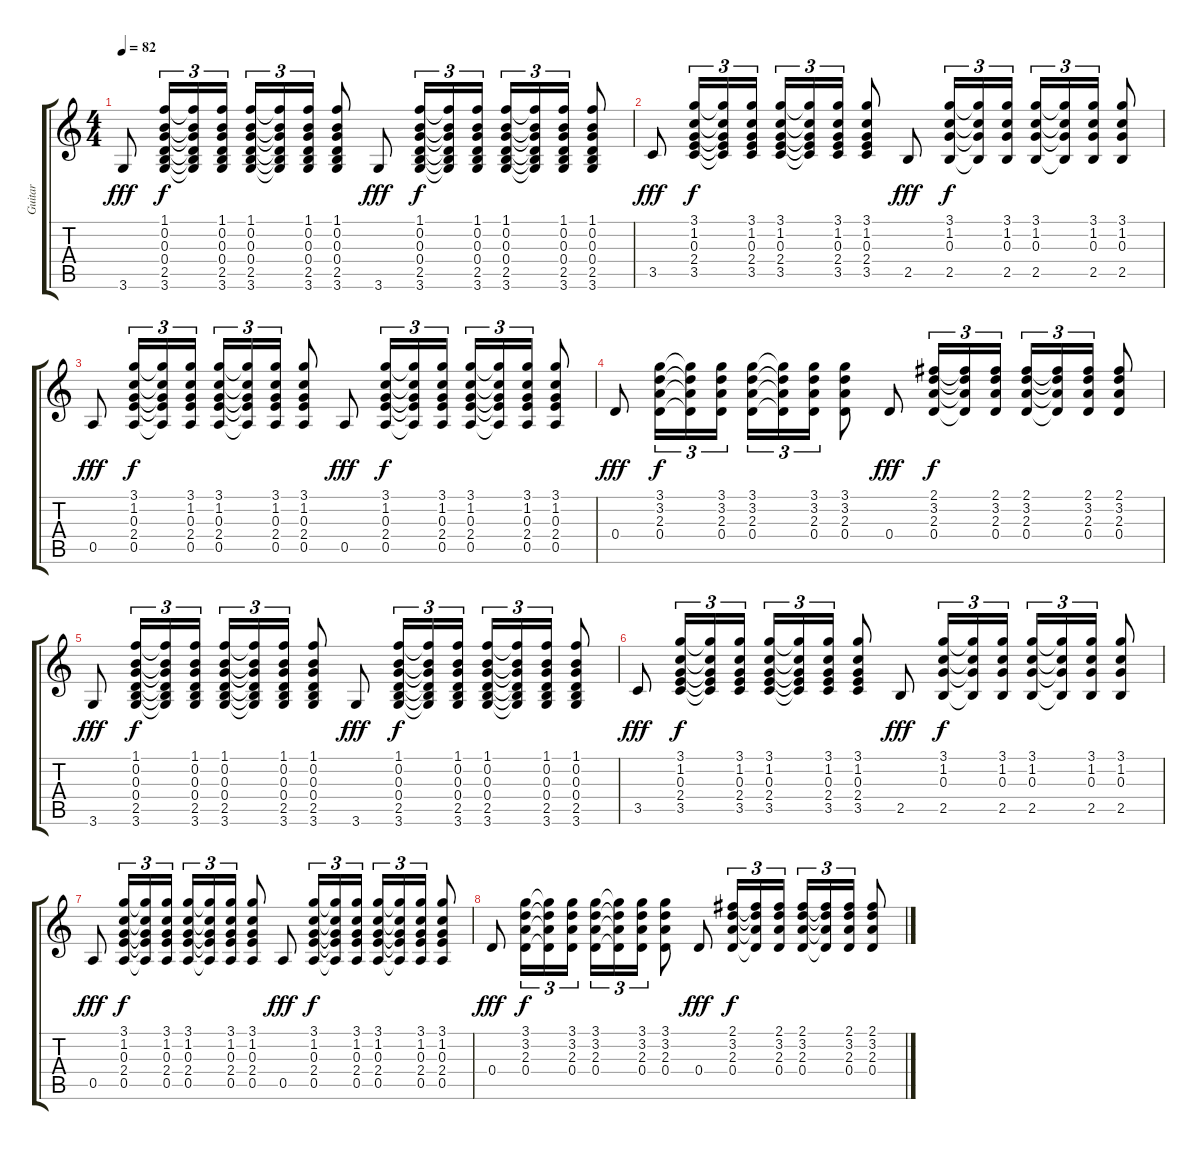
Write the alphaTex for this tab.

\track ("Guitar" "Guitar") {instrument acousticguitarsteel}
\staff {score tabs}
\tuning (E4 B3 G3 D3 A2 E2) {hide}
\ts (4 4)
\tempo 82
\clef g2
\ks c
3.6.8{dy fff} (1.1 0.2 0.3 0.4 2.5 3.6).16{tu (3 2) dy f} (1.1{t} 0.2{t} 0.3{t} 0.4{t} 2.5{t} 3.6{t}).16{tu (3 2)} (1.1 0.2 0.3 0.4 2.5 3.6).16{tu (3 2)} (1.1 0.2 0.3 0.4 2.5 3.6).16{tu (3 2)} (1.1{t} 0.2{t} 0.3{t} 0.4{t} 2.5{t} 3.6{t}).16{tu (3 2)} (1.1 0.2 0.3 0.4 2.5 3.6).16{tu (3 2)} (1.1 0.2 0.3 0.4 2.5 3.6).8 3.6.8{dy fff} (1.1 0.2 0.3 0.4 2.5 3.6).16{tu (3 2) dy f} (1.1{t} 0.2{t} 0.3{t} 0.4{t} 2.5{t} 3.6{t}).16{tu (3 2)} (1.1 0.2 0.3 0.4 2.5 3.6).16{tu (3 2)} (1.1 0.2 0.3 0.4 2.5 3.6).16{tu (3 2)} (1.1{t} 0.2{t} 0.3{t} 0.4{t} 2.5{t} 3.6{t}).16{tu (3 2)} (1.1 0.2 0.3 0.4 2.5 3.6).16{tu (3 2)} (1.1 0.2 0.3 0.4 2.5 3.6).8 |
3.5.8{dy fff} (3.1 1.2 0.3 2.4 3.5).16{tu (3 2) dy f} (3.1{t} 1.2{t} 0.3{t} 2.4{t} 3.5{t}).16{tu (3 2)} (3.1 1.2 0.3 2.4 3.5).16{tu (3 2)} (3.1 1.2 0.3 2.4 3.5).16{tu (3 2)} (3.1{t} 1.2{t} 0.3{t} 2.4{t} 3.5{t}).16{tu (3 2)} (3.1 1.2 0.3 2.4 3.5).16{tu (3 2)} (3.1 1.2 0.3 2.4 3.5).8 2.5.8{dy fff} (3.1 1.2 0.3 2.5).16{tu (3 2) dy f} (3.1{t} 1.2{t} 0.3{t} 2.5{t}).16{tu (3 2)} (3.1 1.2 0.3 2.5).16{tu (3 2)} (3.1 1.2 0.3 2.5).16{tu (3 2)} (3.1{t} 1.2{t} 0.3{t} 2.5{t}).16{tu (3 2)} (3.1 1.2 0.3 2.5).16{tu (3 2)} (3.1 1.2 0.3 2.5).8 |
0.5.8{dy fff} (3.1 1.2 0.3 2.4 0.5).16{tu (3 2) dy f} (3.1{t} 1.2{t} 0.3{t} 2.4{t} 0.5{t}).16{tu (3 2)} (3.1 1.2 0.3 2.4 0.5).16{tu (3 2)} (3.1 1.2 0.3 2.4 0.5).16{tu (3 2)} (3.1{t} 1.2{t} 0.3{t} 2.4{t} 0.5{t}).16{tu (3 2)} (3.1 1.2 0.3 2.4 0.5).16{tu (3 2)} (3.1 1.2 0.3 2.4 0.5).8 0.5.8{dy fff} (3.1 1.2 0.3 2.4 0.5).16{tu (3 2) dy f} (3.1{t} 1.2{t} 0.3{t} 2.4{t} 0.5{t}).16{tu (3 2)} (3.1 1.2 0.3 2.4 0.5).16{tu (3 2)} (3.1 1.2 0.3 2.4 0.5).16{tu (3 2)} (3.1{t} 1.2{t} 0.3{t} 2.4{t} 0.5{t}).16{tu (3 2)} (3.1 1.2 0.3 2.4 0.5).16{tu (3 2)} (3.1 1.2 0.3 2.4 0.5).8 |
0.4.8{dy fff} (3.1 3.2 2.3 0.4).16{tu (3 2) dy f} (3.1{t} 3.2{t} 2.3{t} 0.4{t}).16{tu (3 2)} (3.1 3.2 2.3 0.4).16{tu (3 2)} (3.1 3.2 2.3 0.4).16{tu (3 2)} (3.1{t} 3.2{t} 2.3{t} 0.4{t}).16{tu (3 2)} (3.1 3.2 2.3 0.4).16{tu (3 2)} (3.1 3.2 2.3 0.4).8 0.4.8{dy fff} (2.1 3.2 2.3 0.4).16{tu (3 2) dy f} (2.1{t} 3.2{t} 2.3{t} 0.4{t}).16{tu (3 2)} (2.1 3.2 2.3 0.4).16{tu (3 2)} (2.1 3.2 2.3 0.4).16{tu (3 2)} (2.1{t} 3.2{t} 2.3{t} 0.4{t}).16{tu (3 2)} (2.1 3.2 2.3 0.4).16{tu (3 2)} (2.1 3.2 2.3 0.4).8 |
3.6.8{dy fff} (1.1 0.2 0.3 0.4 2.5 3.6).16{tu (3 2) dy f} (1.1{t} 0.2{t} 0.3{t} 0.4{t} 2.5{t} 3.6{t}).16{tu (3 2)} (1.1 0.2 0.3 0.4 2.5 3.6).16{tu (3 2)} (1.1 0.2 0.3 0.4 2.5 3.6).16{tu (3 2)} (1.1{t} 0.2{t} 0.3{t} 0.4{t} 2.5{t} 3.6{t}).16{tu (3 2)} (1.1 0.2 0.3 0.4 2.5 3.6).16{tu (3 2)} (1.1 0.2 0.3 0.4 2.5 3.6).8 3.6.8{dy fff} (1.1 0.2 0.3 0.4 2.5 3.6).16{tu (3 2) dy f} (1.1{t} 0.2{t} 0.3{t} 0.4{t} 2.5{t} 3.6{t}).16{tu (3 2)} (1.1 0.2 0.3 0.4 2.5 3.6).16{tu (3 2)} (1.1 0.2 0.3 0.4 2.5 3.6).16{tu (3 2)} (1.1{t} 0.2{t} 0.3{t} 0.4{t} 2.5{t} 3.6{t}).16{tu (3 2)} (1.1 0.2 0.3 0.4 2.5 3.6).16{tu (3 2)} (1.1 0.2 0.3 0.4 2.5 3.6).8 |
3.5.8{dy fff} (3.1 1.2 0.3 2.4 3.5).16{tu (3 2) dy f} (3.1{t} 1.2{t} 0.3{t} 2.4{t} 3.5{t}).16{tu (3 2)} (3.1 1.2 0.3 2.4 3.5).16{tu (3 2)} (3.1 1.2 0.3 2.4 3.5).16{tu (3 2)} (3.1{t} 1.2{t} 0.3{t} 2.4{t} 3.5{t}).16{tu (3 2)} (3.1 1.2 0.3 2.4 3.5).16{tu (3 2)} (3.1 1.2 0.3 2.4 3.5).8 2.5.8{dy fff} (3.1 1.2 0.3 2.5).16{tu (3 2) dy f} (3.1{t} 1.2{t} 0.3{t} 2.5{t}).16{tu (3 2)} (3.1 1.2 0.3 2.5).16{tu (3 2)} (3.1 1.2 0.3 2.5).16{tu (3 2)} (3.1{t} 1.2{t} 0.3{t} 2.5{t}).16{tu (3 2)} (3.1 1.2 0.3 2.5).16{tu (3 2)} (3.1 1.2 0.3 2.5).8 |
0.5.8{dy fff} (3.1 1.2 0.3 2.4 0.5).16{tu (3 2) dy f} (3.1{t} 1.2{t} 0.3{t} 2.4{t} 0.5{t}).16{tu (3 2)} (3.1 1.2 0.3 2.4 0.5).16{tu (3 2)} (3.1 1.2 0.3 2.4 0.5).16{tu (3 2)} (3.1{t} 1.2{t} 0.3{t} 2.4{t} 0.5{t}).16{tu (3 2)} (3.1 1.2 0.3 2.4 0.5).16{tu (3 2)} (3.1 1.2 0.3 2.4 0.5).8 0.5.8{dy fff} (3.1 1.2 0.3 2.4 0.5).16{tu (3 2) dy f} (3.1{t} 1.2{t} 0.3{t} 2.4{t} 0.5{t}).16{tu (3 2)} (3.1 1.2 0.3 2.4 0.5).16{tu (3 2)} (3.1 1.2 0.3 2.4 0.5).16{tu (3 2)} (3.1{t} 1.2{t} 0.3{t} 2.4{t} 0.5{t}).16{tu (3 2)} (3.1 1.2 0.3 2.4 0.5).16{tu (3 2)} (3.1 1.2 0.3 2.4 0.5).8 |
0.4.8{dy fff} (3.1 3.2 2.3 0.4).16{tu (3 2) dy f} (3.1{t} 3.2{t} 2.3{t} 0.4{t}).16{tu (3 2)} (3.1 3.2 2.3 0.4).16{tu (3 2)} (3.1 3.2 2.3 0.4).16{tu (3 2)} (3.1{t} 3.2{t} 2.3{t} 0.4{t}).16{tu (3 2)} (3.1 3.2 2.3 0.4).16{tu (3 2)} (3.1 3.2 2.3 0.4).8 0.4.8{dy fff} (2.1 3.2 2.3 0.4).16{tu (3 2) dy f} (2.1{t} 3.2{t} 2.3{t} 0.4{t}).16{tu (3 2)} (2.1 3.2 2.3 0.4).16{tu (3 2)} (2.1 3.2 2.3 0.4).16{tu (3 2)} (2.1{t} 3.2{t} 2.3{t} 0.4{t}).16{tu (3 2)} (2.1 3.2 2.3 0.4).16{tu (3 2)} (2.1 3.2 2.3 0.4).8
